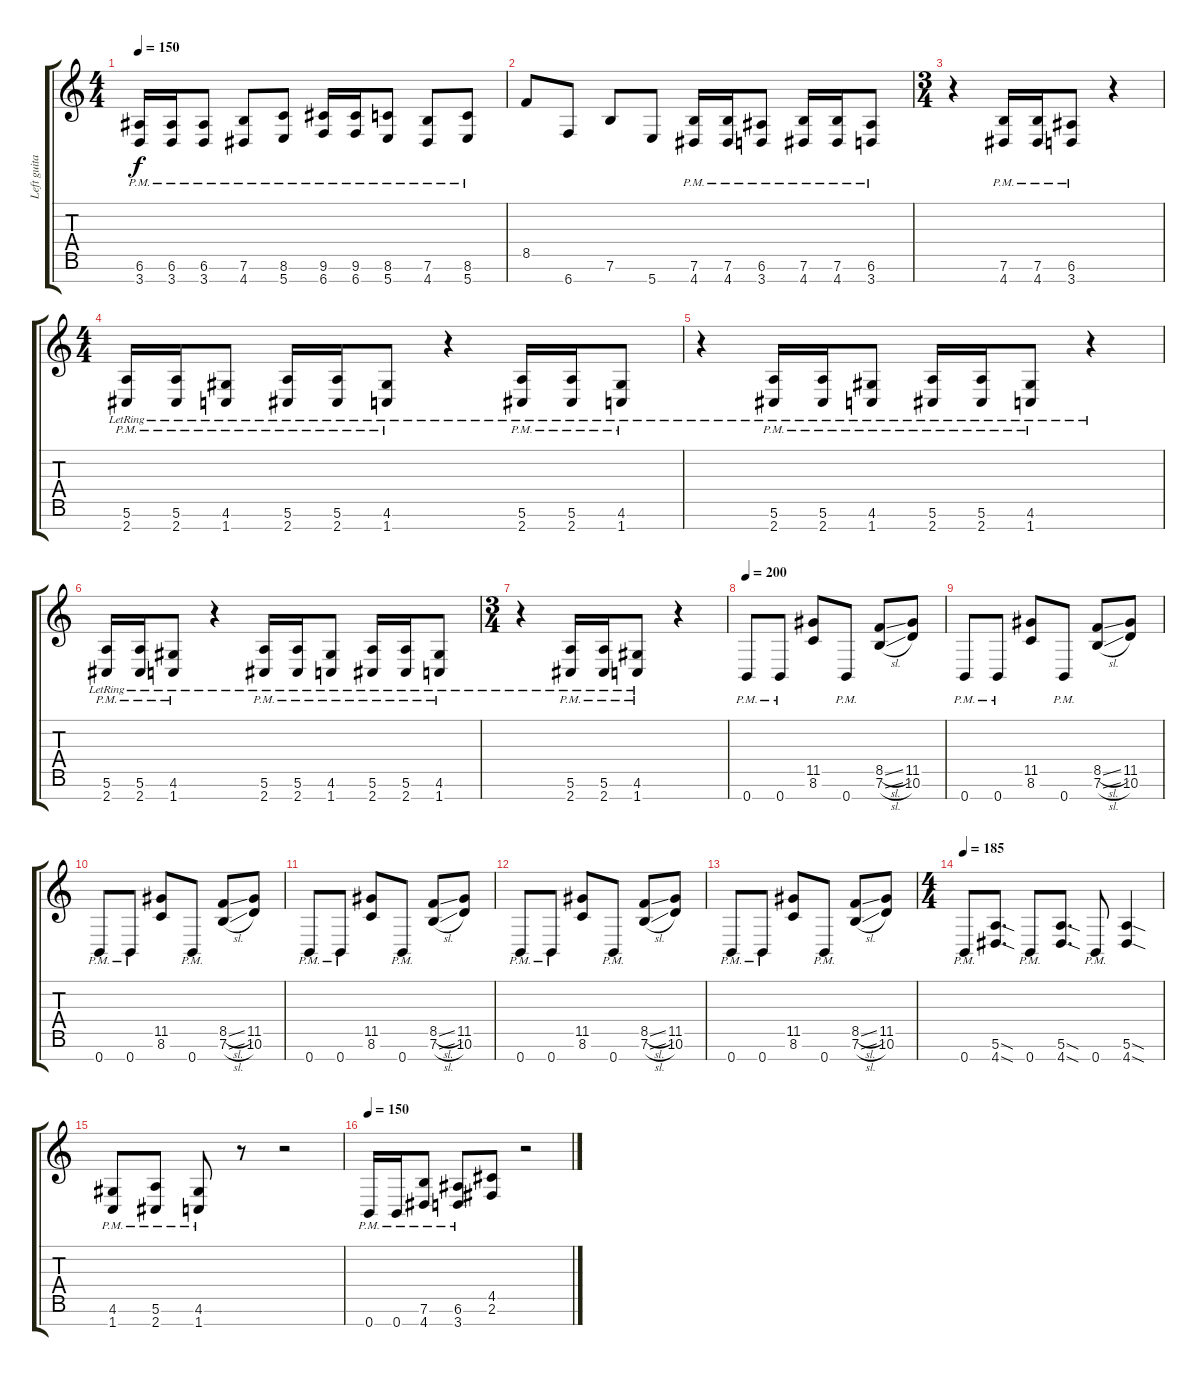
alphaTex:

\track ("Left guitar" "Left guita") {instrument distortionguitar}
\staff {score tabs}
\tuning (E4 B3 G3 D3 A2 E2 B1) {hide}
\ts (4 4)
\tempo 150
\clef g2
\ks c
(6.6{pm} 3.7{pm}).16{dy f} (6.6{pm} 3.7{pm}).16 (6.6{pm} 3.7{pm}).8 (7.6{pm} 4.7{pm}).8 (8.6{pm} 5.7{pm}).8 (9.6{pm} 6.7{pm}).16 (9.6{pm} 6.7{pm}).16 (8.6{pm} 5.7{pm}).8 (7.6{pm} 4.7{pm}).8 (8.6{pm} 5.7{pm}).8 |
8.5.8 6.7.8 7.6.8 5.7.8 (7.6{pm} 4.7{pm}).16 (7.6{pm} 4.7{pm}).16 (6.6{pm} 3.7{pm}).8 (7.6{pm} 4.7{pm}).16 (7.6{pm} 4.7{pm}).16 (6.6{pm} 3.7{pm}).8 |
\ts (3 4)
r.4 (7.6{pm} 4.7{pm}).16 (7.6{pm} 4.7{pm}).16 (6.6{pm} 3.7{pm}).8 r.4 |
\ts (4 4)
(5.6{pm lr} 2.7{pm lr}).16 (5.6{pm lr} 2.7{pm lr}).16 (4.6{pm lr} 1.7{pm lr}).8 (5.6{pm lr} 2.7{pm lr}).16 (5.6{pm lr} 2.7{pm lr}).16 (4.6{pm lr} 1.7{pm lr}).8 r.4 (5.6{pm lr} 2.7{pm lr}).16 (5.6{pm lr} 2.7{pm lr}).16 (4.6{pm lr} 1.7{pm lr}).8 |
r.4 (5.6{pm lr} 2.7{pm lr}).16 (5.6{pm lr} 2.7{pm lr}).16 (4.6{pm lr} 1.7{pm lr}).8 (5.6{pm lr} 2.7{pm lr}).16 (5.6{pm lr} 2.7{pm lr}).16 (4.6{pm lr} 1.7{pm lr}).8 r.4 |
(5.6{pm lr} 2.7{pm lr}).16 (5.6{pm lr} 2.7{pm lr}).16 (4.6{pm lr} 1.7{pm lr}).8 r.4 (5.6{pm lr} 2.7{pm lr}).16 (5.6{pm lr} 2.7{pm lr}).16 (4.6{pm lr} 1.7{pm lr}).8 (5.6{pm lr} 2.7{pm lr}).16 (5.6{pm lr} 2.7{pm lr}).16 (4.6{pm lr} 1.7{pm lr}).8 |
\ts (3 4)
r.4 (5.6{pm lr} 2.7{pm lr}).16 (5.6{pm lr} 2.7{pm lr}).16 (4.6{pm lr} 1.7{pm lr}).8 r.4 |
\tempo 200
0.7{pm}.8 0.7{pm}.8 (11.5 8.6).8 0.7{pm}.8 (8.5{sl} 7.6{sl}).8 (11.5 10.6).8 |
0.7{pm}.8 0.7{pm}.8 (11.5 8.6).8 0.7{pm}.8 (8.5{sl} 7.6{sl}).8 (11.5 10.6).8 |
0.7{pm}.8 0.7{pm}.8 (11.5 8.6).8 0.7{pm}.8 (8.5{sl} 7.6{sl}).8 (11.5 10.6).8 |
0.7{pm}.8 0.7{pm}.8 (11.5 8.6).8 0.7{pm}.8 (8.5{sl} 7.6{sl}).8 (11.5 10.6).8 |
0.7{pm}.8 0.7{pm}.8 (11.5 8.6).8 0.7{pm}.8 (8.5{sl} 7.6{sl}).8 (11.5 10.6).8 |
0.7{pm}.8 0.7{pm}.8 (11.5 8.6).8 0.7{pm}.8 (8.5{sl} 7.6{sl}).8 (11.5 10.6).8 |
\ts (4 4)
\tempo 185
0.7{pm}.8 (5.6{sod} 4.7{sod}).8{d} 0.7{pm}.8 (5.6{sod} 4.7{sod}).8{d} 0.7{pm}.8 (5.6{sod} 4.7{sod}).4 |
(4.6{pm} 1.7{pm}).8 (5.6{pm} 2.7{pm}).8 (4.6{pm} 1.7{pm}).8 r.8 r.2 |
\tempo 150
0.7{pm}.16 0.7{pm}.16 (7.6{pm} 4.7{pm}).8 (6.6{pm} 3.7{pm}).8 (4.5 2.6).8 r.2
